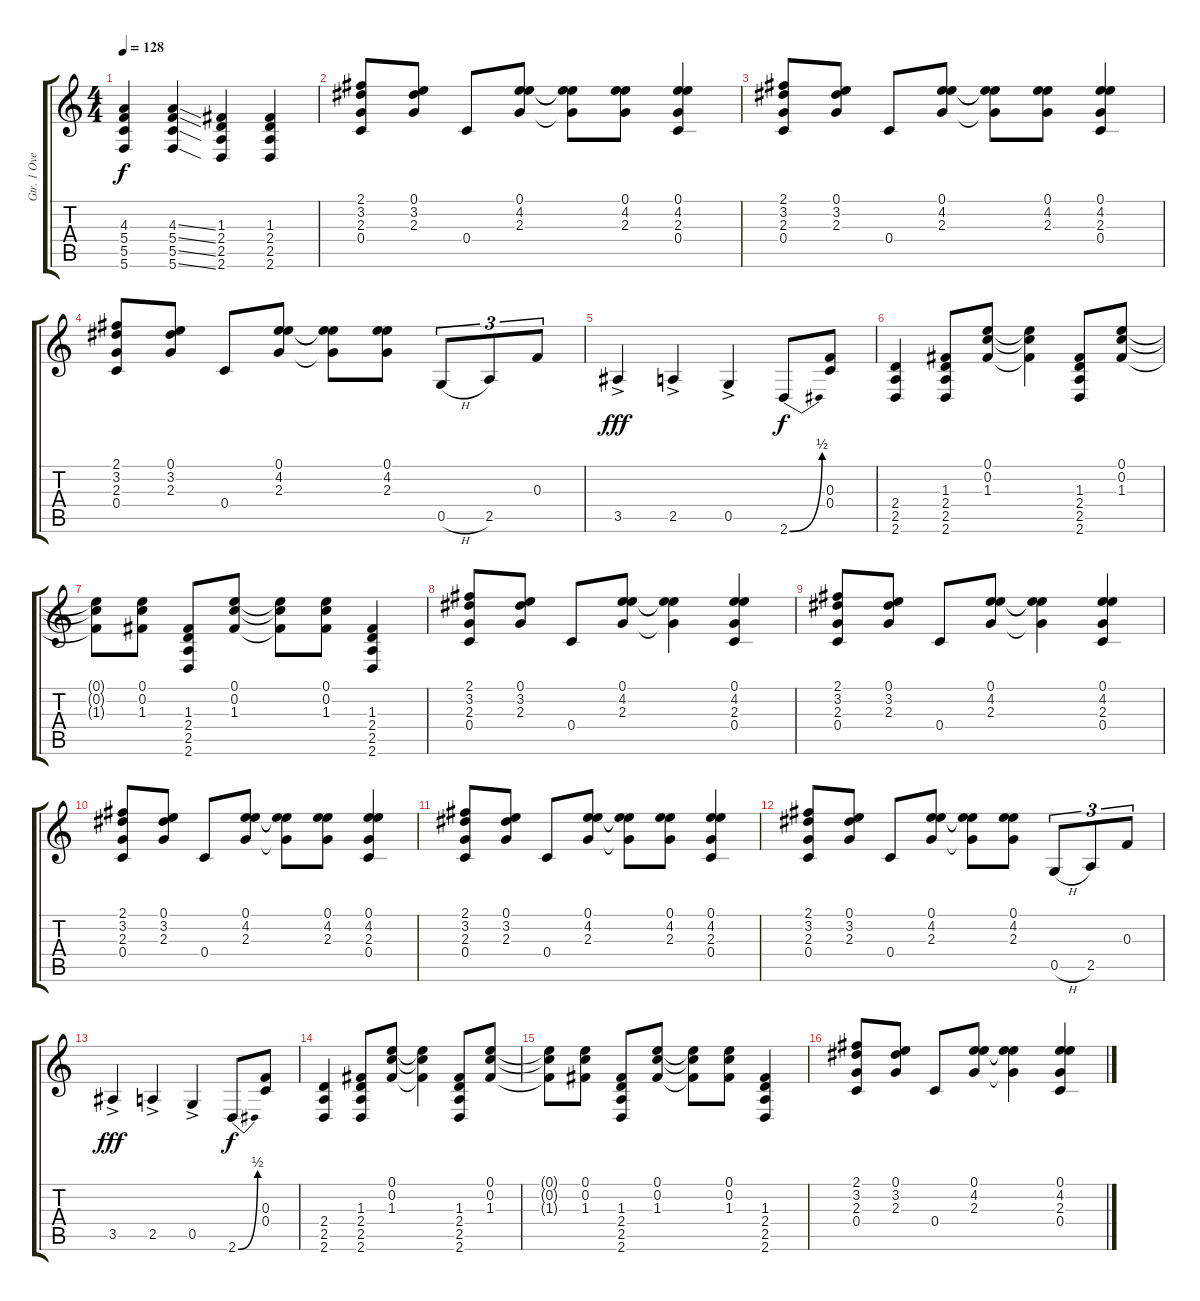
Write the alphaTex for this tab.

\track ("Gtr. 1 Overdub" "Gtr. 1 Ove") {instrument acousticguitarsteel}
\staff {score tabs}
\tuning (E4 C4 F3 C3 G2 C2) {hide}
\ts (4 4)
\tempo 128
\clef g2
\ks c
(4.3 5.4 5.5 5.6).4{dy f} (4.3{ss} 5.4{ss} 5.5{ss} 5.6{ss}).4 (1.3 2.4 2.5 2.6).4 (1.3 2.4 2.5 2.6).4 |
(2.1 3.2 2.3 0.4).8 (0.1 3.2 2.3).8 0.4.8 (0.1 4.2 2.3).8 (0.1{t} 4.2{t} 2.3{t}).8 (0.1 4.2 2.3).8 (0.1 4.2 2.3 0.4).4 |
(2.1 3.2 2.3 0.4).8 (0.1 3.2 2.3).8 0.4.8 (0.1 4.2 2.3).8 (0.1{t} 4.2{t} 2.3{t}).8 (0.1 4.2 2.3).8 (0.1 4.2 2.3 0.4).4 |
(2.1 3.2 2.3 0.4).8 (0.1 3.2 2.3).8 0.4.8 (0.1 4.2 2.3).8 (0.1{t} 4.2{t} 2.3{t}).8 (0.1 4.2 2.3).8 0.5{h}.8{tu (3 2)} 2.5.8{tu (3 2)} 0.3.8{tu (3 2)} |
3.5{ac}.4{dy fff} 2.5{ac}.4 0.5{ac}.4 2.6{be (bend 0 0 60 2)}.8{dy f} (0.3 0.4).8 |
(2.4 2.5 2.6).4 (1.3 2.4 2.5 2.6).8 (0.1 0.2 1.3).8 (0.1{t} 0.2{t} 1.3{t}).4 (1.3 2.4 2.5 2.6).8 (0.1 0.2 1.3).8 |
(0.1{t} 0.2{t} 1.3{t}).8 (0.1 0.2 1.3).8 (1.3 2.4 2.5 2.6).8 (0.1 0.2 1.3).8 (0.1{t} 0.2{t} 1.3{t}).8 (0.1 0.2 1.3).8 (1.3 2.4 2.5 2.6).4 |
(2.1 3.2 2.3 0.4).8 (0.1 3.2 2.3).8 0.4.8 (0.1 4.2 2.3).8 (0.1{t} 4.2{t} 2.3{t}).4 (0.1 4.2 2.3 0.4).4 |
(2.1 3.2 2.3 0.4).8 (0.1 3.2 2.3).8 0.4.8 (0.1 4.2 2.3).8 (0.1{t} 4.2{t} 2.3{t}).4 (0.1 4.2 2.3 0.4).4 |
(2.1 3.2 2.3 0.4).8 (0.1 3.2 2.3).8 0.4.8 (0.1 4.2 2.3).8 (0.1{t} 4.2{t} 2.3{t}).8 (0.1 4.2 2.3).8 (0.1 4.2 2.3 0.4).4 |
(2.1 3.2 2.3 0.4).8 (0.1 3.2 2.3).8 0.4.8 (0.1 4.2 2.3).8 (0.1{t} 4.2{t} 2.3{t}).8 (0.1 4.2 2.3).8 (0.1 4.2 2.3 0.4).4 |
(2.1 3.2 2.3 0.4).8 (0.1 3.2 2.3).8 0.4.8 (0.1 4.2 2.3).8 (0.1{t} 4.2{t} 2.3{t}).8 (0.1 4.2 2.3).8 0.5{h}.8{tu (3 2)} 2.5.8{tu (3 2)} 0.3.8{tu (3 2)} |
3.5{ac}.4{dy fff} 2.5{ac}.4 0.5{ac}.4 2.6{be (bend 0 0 60 2)}.8{dy f} (0.3 0.4).8 |
(2.4 2.5 2.6).4 (1.3 2.4 2.5 2.6).8 (0.1 0.2 1.3).8 (0.1{t} 0.2{t} 1.3{t}).4 (1.3 2.4 2.5 2.6).8 (0.1 0.2 1.3).8 |
(0.1{t} 0.2{t} 1.3{t}).8 (0.1 0.2 1.3).8 (1.3 2.4 2.5 2.6).8 (0.1 0.2 1.3).8 (0.1{t} 0.2{t} 1.3{t}).8 (0.1 0.2 1.3).8 (1.3 2.4 2.5 2.6).4 |
(2.1 3.2 2.3 0.4).8 (0.1 3.2 2.3).8 0.4.8 (0.1 4.2 2.3).8 (0.1{t} 4.2{t} 2.3{t}).4 (0.1 4.2 2.3 0.4).4
